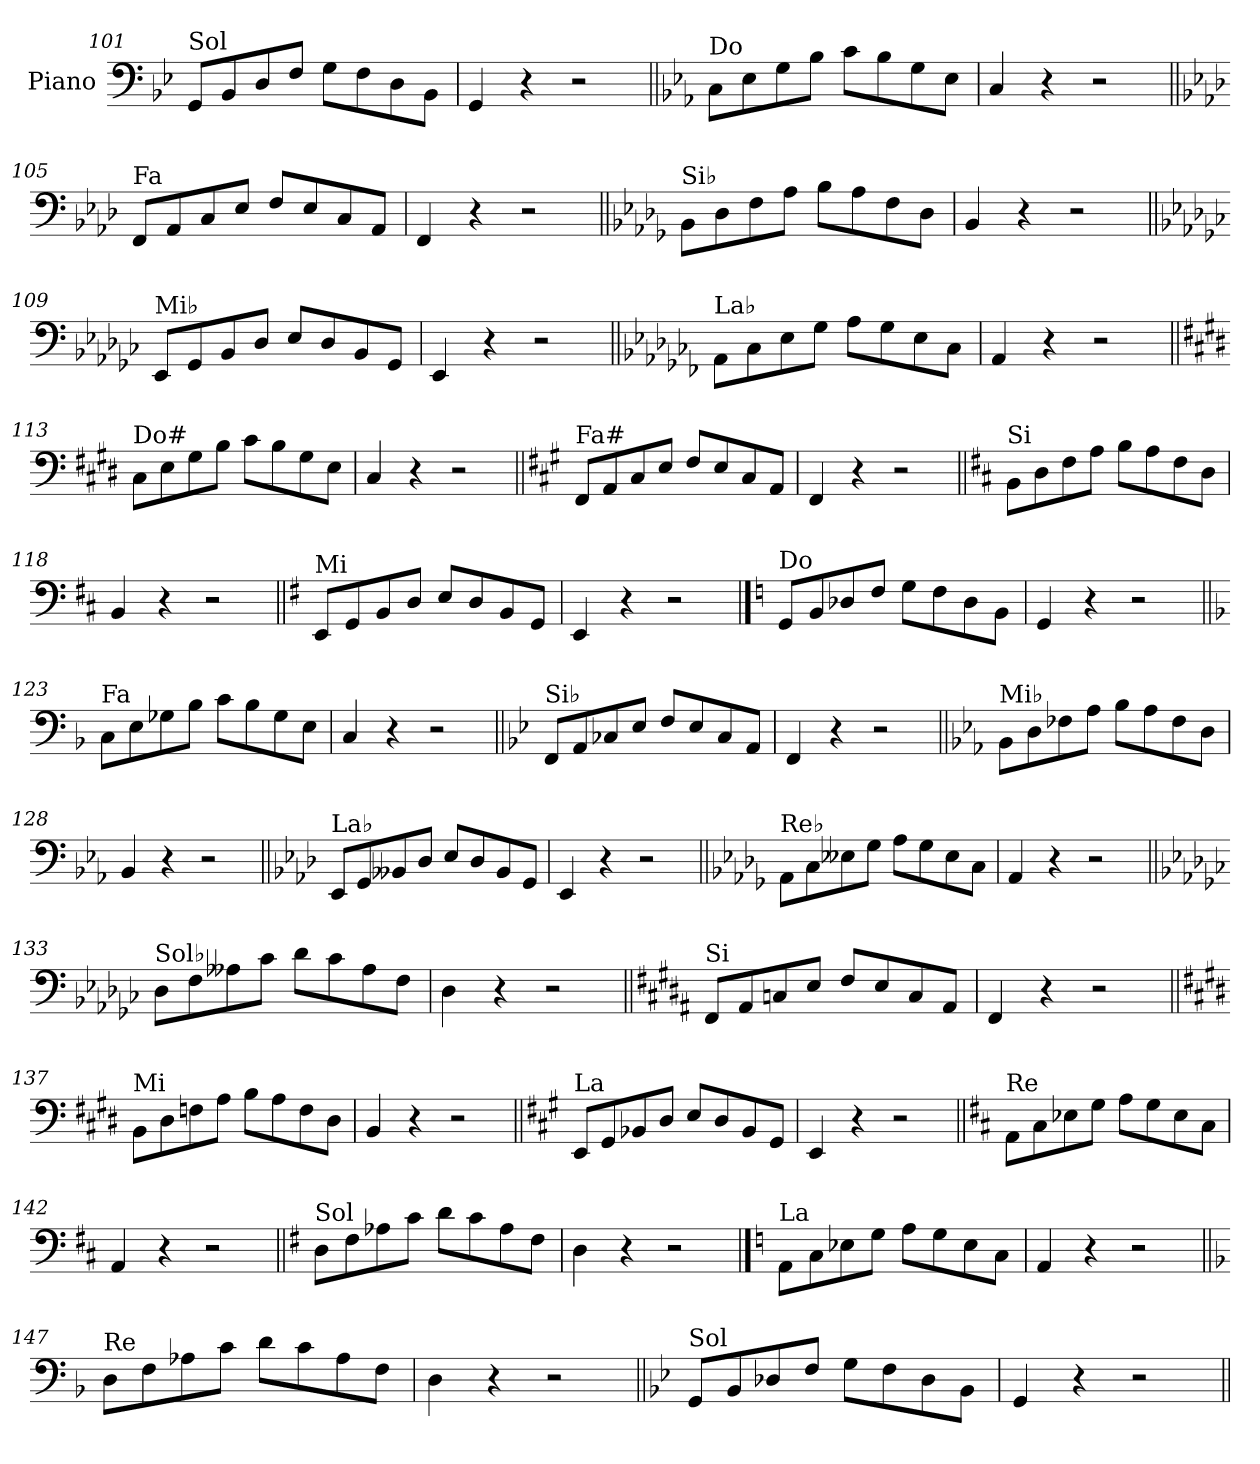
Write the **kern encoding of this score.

**kern
*part1
*staff1
*I"Piano
*I'Pno.
*clefF4
*k[b-e-]
=101
!LO:TX:a:t=Sol
8GG/L
8BB-/
8D/
8F/J
8G\L
8F\
8D\
8BB-\J
=102
4GG/
4r
2r
!!LO:LB:g=z
=103||
*k[b-e-a-]
!LO:TX:a:t=Do
8C\L
8E-\
8G\
8B-\J
8c\L
8B-\
8G\
8E-\J
=104
4C/
4r
2r
=105||
*k[b-e-a-d-]
!LO:TX:a:t=Fa
8FF/L
8AA-/
8C/
8E-/J
8F/L
8E-/
8C/
8AA-/J
=106
4FF/
4r
2r
=107||
*k[b-e-a-d-g-]
!LO:TX:a:t=Si♭
8BB-\L
8D-\
8F\
8A-\J
8B-\L
8A-\
8F\
8D-\J
=108
4BB-/
4r
2r
!!LO:LB:g=z
=109||
*k[b-e-a-d-g-c-]
!LO:TX:a:t=Mi♭
8EE-/L
8GG-/
8BB-/
8D-/J
8E-/L
8D-/
8BB-/
8GG-/J
=110
4EE-/
4r
2r
=111||
*k[b-e-a-d-g-c-f-]
!LO:TX:a:t=La♭
8AA-\L
8C-\
8E-\
8G-\J
8A-\L
8G-\
8E-\
8C-\J
=112
4AA-/
4r
2r
=113||
*k[f#c#g#d#]
!LO:TX:a:t=Do#
8C#\L
8E\
8G#\
8B\J
8c#\L
8B\
8G#\
8E\J
=114
4C#/
4r
2r
!!LO:LB:g=z
=115||
*k[f#c#g#]
!LO:TX:a:t=Fa#
8FF#/L
8AA/
8C#/
8E/J
8F#/L
8E/
8C#/
8AA/J
=116
4FF#/
4r
2r
=117||
*k[f#c#]
!LO:TX:a:t=Si
8BB\L
8D\
8F#\
8A\J
8B\L
8A\
8F#\
8D\J
=118
4BB/
4r
2r
=119||
*k[f#]
!LO:TX:a:t=Mi
8EE/L
8GG/
8BB/
8D/J
8E/L
8D/
8BB/
8GG/J
=120
4EE/
4r
2r
!!LO:LB:g=z
==121
*k[]
!LO:TX:a:t=Do
8GG/L
8BB/
8D-X/
8F/J
8G\L
8F\
8D-\
8BB\J
=122
4GG/
4r
2r
=123||
*k[b-]
!LO:TX:a:t=Fa
8C\L
8E\
8G-X\
8B-\J
8c\L
8B-\
8G-\
8E\J
=124
4C/
4r
2r
=125||
*k[b-e-]
!LO:TX:a:t=Si♭
8FF/L
8AA/
8C-X/
8E-/J
8F/L
8E-/
8C-/
8AA/J
=126
4FF/
4r
2r
!!LO:LB:g=z
=127||
*k[b-e-a-]
!LO:TX:a:t=Mi♭
8BB-\L
8D\
8F-X\
8A-\J
8B-\L
8A-\
8F-\
8D\J
=128
4BB-/
4r
2r
=129||
*k[b-e-a-d-]
!LO:TX:a:t=La♭
8EE-/L
8GG/
8BB--X/
8D-/J
8E-/L
8D-/
8BB--/
8GG/J
=130
4EE-/
4r
2r
=131||
*k[b-e-a-d-g-]
!LO:TX:a:t=Re♭
8AA-\L
8C\
8E--X\
8G-\J
8A-\L
8G-\
8E--\
8C\J
=132
4AA-/
4r
2r
!!LO:LB:g=z
=133||
*k[b-e-a-d-g-c-]
!LO:TX:a:t=Sol♭
8D-\L
8F\
8A--X\
8c-\J
8d-\L
8c-\
8A--\
8F\J
=134
4D-\
4r
2r
=135||
*k[f#c#g#d#a#]
!LO:TX:a:t=Si
8FF#/L
8AA#/
8Cn/
8E/J
8F#/L
8E/
8C/
8AA#/J
=136
4FF#/
4r
2r
=137||
*k[f#c#g#d#]
!LO:TX:a:t=Mi
8BB\L
8D#\
8Fn\
8A\J
8B\L
8A\
8F\
8D#\J
=138
4BB/
4r
2r
!!LO:LB:g=z
=139||
*k[f#c#g#]
!LO:TX:a:t=La
8EE/L
8GG#/
8BB-X/
8D/J
8E/L
8D/
8BB-/
8GG#/J
=140
4EE/
4r
2r
=141||
*k[f#c#]
!LO:TX:a:t=Re
8AA\L
8C#\
8E-X\
8G\J
8A\L
8G\
8E-\
8C#\J
=142
4AA/
4r
2r
=143||
*k[f#]
!LO:TX:a:t=Sol
8D\L
8F#\
8A-X\
8c\J
8d\L
8c\
8A-\
8F#\J
=144
4D\
4r
2r
!!LO:PB:g=z
==145
*k[]
!LO:TX:a:t=La
8AA\L
8C\
8E-X\
8G\J
8A\L
8G\
8E-\
8C\J
=146
4AA/
4r
2r
=147||
*k[b-]
!LO:TX:a:t=Re
8D\L
8F\
8A-X\
8c\J
8d\L
8c\
8A-\
8F\J
=148
4D\
4r
2r
=149||
*k[b-e-]
!LO:TX:a:t=Sol
8GG/L
8BB-/
8D-X/
8F/J
8G\L
8F\
8D-\
8BB-\J
=150
4GG/
4r
2r
=||
*-
